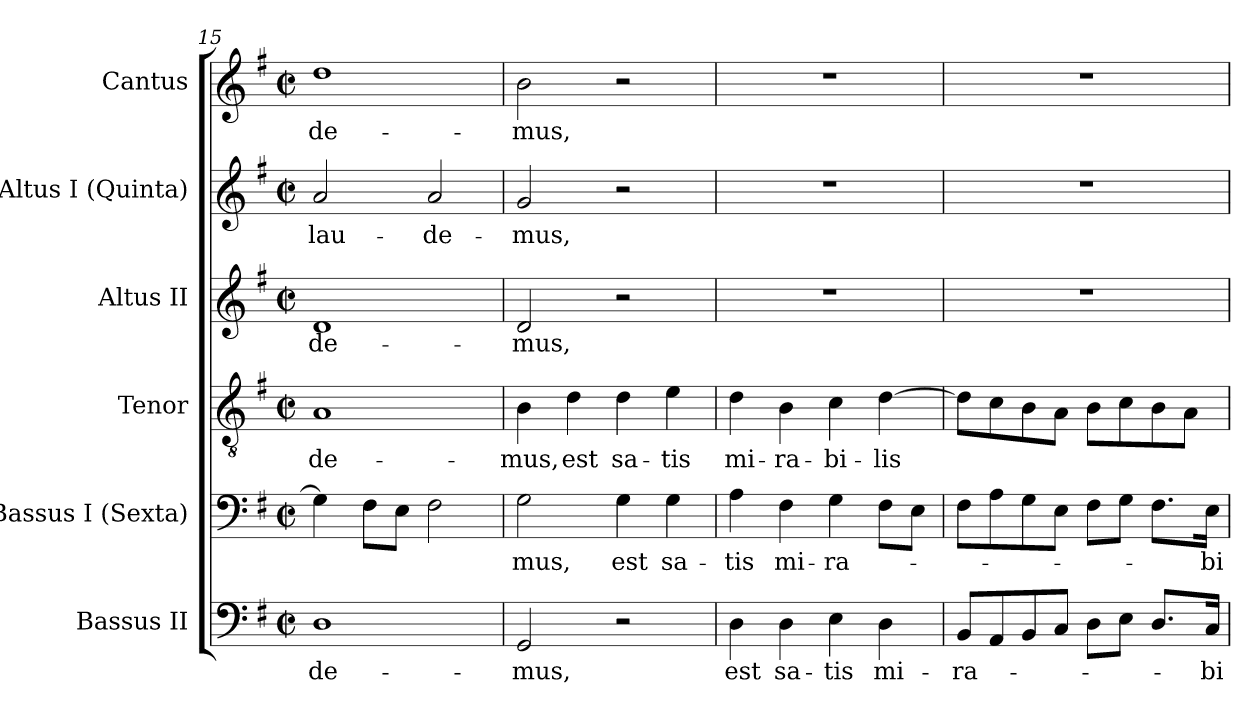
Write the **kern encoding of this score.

**kern	**text	**kern	**text	**kern	**text	**kern	**text	**kern	**text	**kern	**text
*part6	*part6	*part5	*part5	*part4	*part4	*part3	*part3	*part2	*part2	*part1	*part1
*staff6	*staff6	*staff5	*staff5	*staff4	*staff4	*staff3	*staff3	*staff2	*staff2	*staff1	*staff1
*I"Bassus II	*	*I"Bassus I (Sexta)	*	*I"Tenor	*	*I"Altus II	*	*I"Altus I (Quinta)	*	*I"Cantus	*
*I'B.	*	*I'B.	*	*I'T.	*	*I'A.	*	*I'A.	*	*I'S.	*
*clefF4	*	*clefF4	*	*clefGv2	*	*clefG2	*	*clefG2	*	*clefG2	*
*	*	*	*	*ITrd7c12	*	*	*	*	*	*	*
*k[f#]	*	*k[f#]	*	*k[f#]	*	*k[f#]	*	*k[f#]	*	*k[f#]	*
*G:	*	*G:	*	*G:	*	*G:	*	*G:	*	*G:	*
*M2/2	*	*M2/2	*	*M2/2	*	*M2/2	*	*M2/2	*	*M2/2	*
*met(c|)	*	*met(c|)	*	*met(c|)	*	*met(c|)	*	*met(c|)	*	*met(c|)	*
=15	=15	=15	=15	=15	=15	=15	=15	=15	=15	=15	=15
!	!LO:LY:b:color=#000000	!	!	!	!	!	!	!	!	!	!
!	!	!	!	!	!LO:LY:b:color=#000000	!	!	!	!	!	!
!	!	!	!	!	!	!	!LO:LY:b:color=#000000	!	!	!	!
!	!	!	!	!	!	!	!	!	!LO:LY:b:color=#000000	!	!
!	!	!	!	!	!	!	!	!	!	!	!LO:LY:b:color=#000000
1Di	-de-	4Gi\]	.	1AAi	-de-	1di	-de-	2ai/	lau-	1ddi	-de-
.	.	8F#i\L	.	.	.	.	.	.	.	.	.
.	.	8Ei\J	.	.	.	.	.	.	.	.	.
!	!	!	!	!	!	!	!	!	!LO:LY:b:color=#000000	!	!
.	.	2F#i\	.	.	.	.	.	2ai/	-de-	.	.
=16	=16	=16	=16	=16	=16	=16	=16	=16	=16	=16	=16
!	!LO:LY:b:color=#000000	!	!	!	!	!	!	!	!	!	!
!	!	!	!LO:LY:b:color=#000000	!	!	!	!	!	!	!	!
!	!	!	!	!	!LO:LY:b:color=#000000	!	!	!	!	!	!
!	!	!	!	!	!	!	!LO:LY:b:color=#000000	!	!	!	!
!	!	!	!	!	!	!	!	!	!LO:LY:b:color=#000000	!	!
!	!	!	!	!	!	!	!	!	!	!	!LO:LY:b:color=#000000
2GGi/	-mus,	2Gi\	-mus,	4BBi\	-mus,	2di/	-mus,	2gi/	-mus,	2bi\	-mus,
!	!	!	!	!	!LO:LY:b:color=#000000	!	!	!	!	!	!
.	.	.	.	4Di\	est	.	.	.	.	.	.
!	!	!	!LO:LY:b:color=#000000	!	!	!	!	!	!	!	!
!	!	!	!	!	!LO:LY:b:color=#000000	!	!	!	!	!	!
2r	.	4Gi\	est	4Di\	sa-	2r	.	2r	.	2r	.
!	!	!	!LO:LY:b:color=#000000	!	!	!	!	!	!	!	!
!	!	!	!	!	!LO:LY:b:color=#000000	!	!	!	!	!	!
.	.	4Gi\	sa-	4Ei\	-tis	.	.	.	.	.	.
=17	=17	=17	=17	=17	=17	=17	=17	=17	=17	=17	=17
!	!LO:LY:b:color=#000000	!	!	!	!	!	!	!	!	!	!
!	!	!	!LO:LY:b:color=#000000	!	!	!	!	!	!	!	!
!	!	!	!	!	!LO:LY:b:color=#000000	!	!	!	!	!	!
4Di\	est	4Ai\	-tis	4Di\	mi-	1r	.	1r	.	1r	.
!	!LO:LY:b:color=#000000	!	!	!	!	!	!	!	!	!	!
!	!	!	!LO:LY:b:color=#000000	!	!	!	!	!	!	!	!
!	!	!	!	!	!LO:LY:b:color=#000000	!	!	!	!	!	!
4Di\	sa-	4F#i\	mi-	4BBi\	-ra-	.	.	.	.	.	.
!	!LO:LY:b:color=#000000	!	!	!	!	!	!	!	!	!	!
!	!	!	!LO:LY:b:color=#000000	!	!	!	!	!	!	!	!
!	!	!	!	!	!LO:LY:b:color=#000000	!	!	!	!	!	!
4Ei\	-tis	4Gi\	-ra-	4Ci\	-bi-	.	.	.	.	.	.
!	!LO:LY:b:color=#000000	!	!	!	!	!	!	!	!	!	!
!	!	!	!	!	!LO:LY:b:color=#000000	!	!	!	!	!	!
4Di\	mi-	8F#i\L	.	[>4Di\	-lis	.	.	.	.	.	.
.	.	8Ei\J	.	.	.	.	.	.	.	.	.
!!LO:PB:g=z
=18	=18	=18	=18	=18	=18	=18	=18	=18	=18	=18	=18
!	!LO:LY:b:color=#000000	!	!	!	!	!	!	!	!	!	!
8BBi/L	-ra-	8F#i\L	.	8Di\L]	.	1r	.	1r	.	1r	.
8AAi/	.	8Ai\	.	8Ci\	.	.	.	.	.	.	.
8BBi/	.	8Gi\	.	8BBi\	.	.	.	.	.	.	.
8Ci/J	.	8Ei\J	.	8AAi\J	.	.	.	.	.	.	.
8Di\L	.	8F#i\L	.	8BBi\L	.	.	.	.	.	.	.
8Ei\J	.	8Gi\J	.	8Ci\	.	.	.	.	.	.	.
8.Di/L	.	8.F#i\L	.	8BBi\	.	.	.	.	.	.	.
.	.	.	.	8AAi\J	.	.	.	.	.	.	.
!	!LO:LY:b:color=#000000	!	!	!	!	!	!	!	!	!	!
!	!	!	!LO:LY:b:color=#000000	!	!	!	!	!	!	!	!
16Ci/Jk	-bi-	16Ei\Jk	-bi-	.	.	.	.	.	.	.	.
=	=	=	=	=	=	=	=	=	=	=	=
*-	*-	*-	*-	*-	*-	*-	*-	*-	*-	*-	*-
